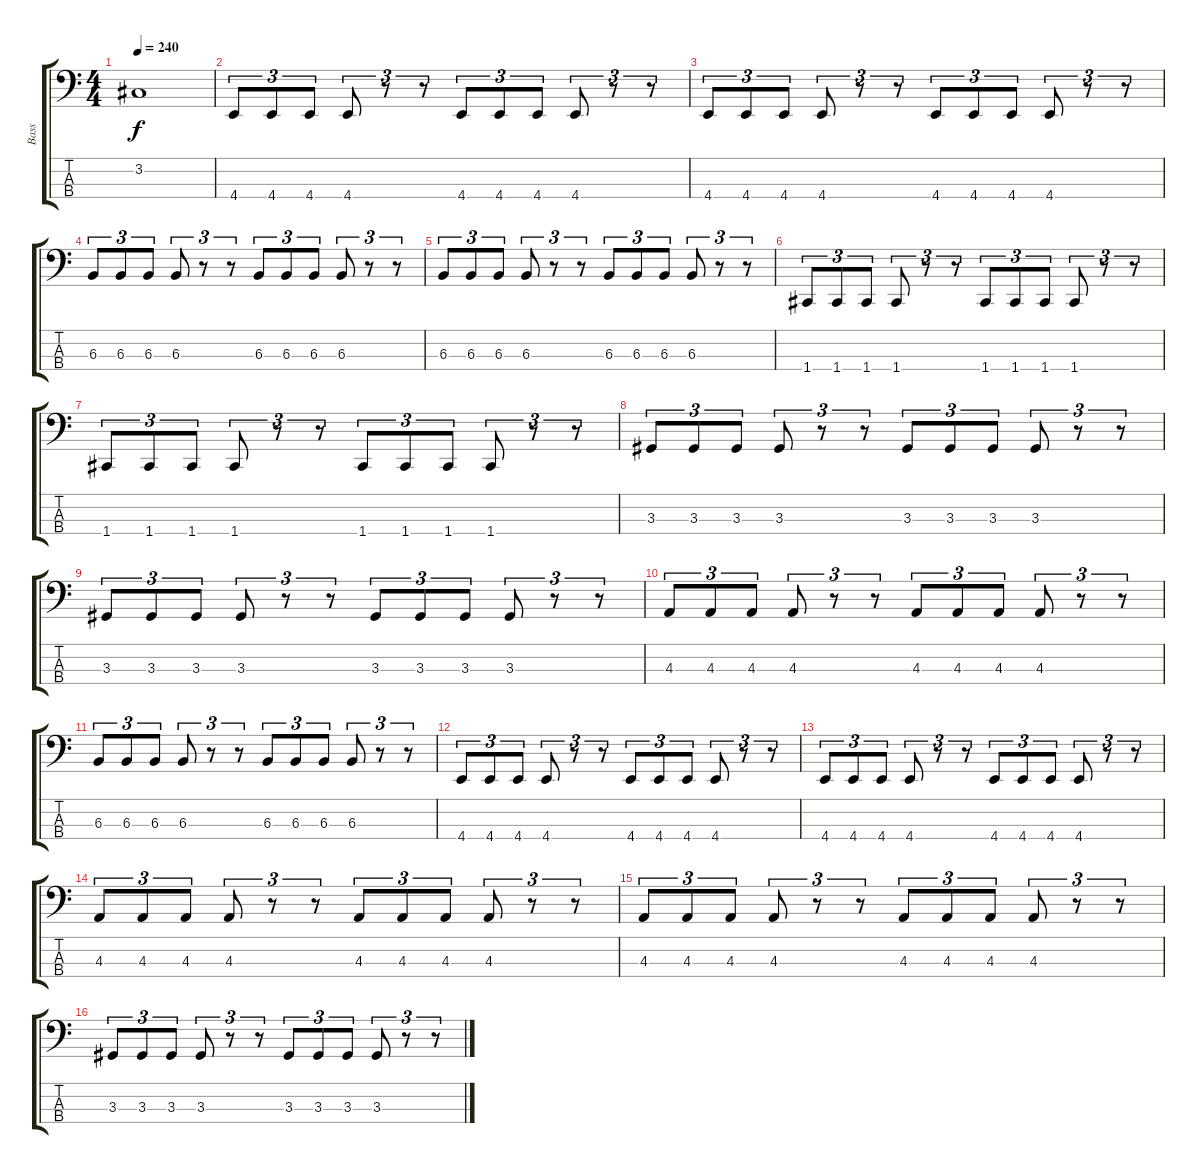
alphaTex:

\track ("Bass" "Bass") {instrument electricbasspick}
\staff {score tabs}
\tuning (Eb2 Bb1 F1 C1) {hide}
\ts (4 4)
\tempo 240
\clef f4
\ks c
3.2{t}.1{dy f} |
4.4.8{tu (3 2)} 4.4.8{tu (3 2)} 4.4.8{tu (3 2)} 4.4.8{tu (3 2)} r.8{tu (3 2)} r.8{tu (3 2)} 4.4.8{tu (3 2)} 4.4.8{tu (3 2)} 4.4.8{tu (3 2)} 4.4.8{tu (3 2)} r.8{tu (3 2)} r.8{tu (3 2)} |
4.4.8{tu (3 2)} 4.4.8{tu (3 2)} 4.4.8{tu (3 2)} 4.4.8{tu (3 2)} r.8{tu (3 2)} r.8{tu (3 2)} 4.4.8{tu (3 2)} 4.4.8{tu (3 2)} 4.4.8{tu (3 2)} 4.4.8{tu (3 2)} r.8{tu (3 2)} r.8{tu (3 2)} |
6.3.8{tu (3 2)} 6.3.8{tu (3 2)} 6.3.8{tu (3 2)} 6.3.8{tu (3 2)} r.8{tu (3 2)} r.8{tu (3 2)} 6.3.8{tu (3 2)} 6.3.8{tu (3 2)} 6.3.8{tu (3 2)} 6.3.8{tu (3 2)} r.8{tu (3 2)} r.8{tu (3 2)} |
6.3.8{tu (3 2)} 6.3.8{tu (3 2)} 6.3.8{tu (3 2)} 6.3.8{tu (3 2)} r.8{tu (3 2)} r.8{tu (3 2)} 6.3.8{tu (3 2)} 6.3.8{tu (3 2)} 6.3.8{tu (3 2)} 6.3.8{tu (3 2)} r.8{tu (3 2)} r.8{tu (3 2)} |
1.4.8{tu (3 2)} 1.4.8{tu (3 2)} 1.4.8{tu (3 2)} 1.4.8{tu (3 2)} r.8{tu (3 2)} r.8{tu (3 2)} 1.4.8{tu (3 2)} 1.4.8{tu (3 2)} 1.4.8{tu (3 2)} 1.4.8{tu (3 2)} r.8{tu (3 2)} r.8{tu (3 2)} |
1.4.8{tu (3 2)} 1.4.8{tu (3 2)} 1.4.8{tu (3 2)} 1.4.8{tu (3 2)} r.8{tu (3 2)} r.8{tu (3 2)} 1.4.8{tu (3 2)} 1.4.8{tu (3 2)} 1.4.8{tu (3 2)} 1.4.8{tu (3 2)} r.8{tu (3 2)} r.8{tu (3 2)} |
3.3.8{tu (3 2)} 3.3.8{tu (3 2)} 3.3.8{tu (3 2)} 3.3.8{tu (3 2)} r.8{tu (3 2)} r.8{tu (3 2)} 3.3.8{tu (3 2)} 3.3.8{tu (3 2)} 3.3.8{tu (3 2)} 3.3.8{tu (3 2)} r.8{tu (3 2)} r.8{tu (3 2)} |
3.3.8{tu (3 2)} 3.3.8{tu (3 2)} 3.3.8{tu (3 2)} 3.3.8{tu (3 2)} r.8{tu (3 2)} r.8{tu (3 2)} 3.3.8{tu (3 2)} 3.3.8{tu (3 2)} 3.3.8{tu (3 2)} 3.3.8{tu (3 2)} r.8{tu (3 2)} r.8{tu (3 2)} |
4.3.8{tu (3 2)} 4.3.8{tu (3 2)} 4.3.8{tu (3 2)} 4.3.8{tu (3 2)} r.8{tu (3 2)} r.8{tu (3 2)} 4.3.8{tu (3 2)} 4.3.8{tu (3 2)} 4.3.8{tu (3 2)} 4.3.8{tu (3 2)} r.8{tu (3 2)} r.8{tu (3 2)} |
6.3.8{tu (3 2)} 6.3.8{tu (3 2)} 6.3.8{tu (3 2)} 6.3.8{tu (3 2)} r.8{tu (3 2)} r.8{tu (3 2)} 6.3.8{tu (3 2)} 6.3.8{tu (3 2)} 6.3.8{tu (3 2)} 6.3.8{tu (3 2)} r.8{tu (3 2)} r.8{tu (3 2)} |
4.4.8{tu (3 2)} 4.4.8{tu (3 2)} 4.4.8{tu (3 2)} 4.4.8{tu (3 2)} r.8{tu (3 2)} r.8{tu (3 2)} 4.4.8{tu (3 2)} 4.4.8{tu (3 2)} 4.4.8{tu (3 2)} 4.4.8{tu (3 2)} r.8{tu (3 2)} r.8{tu (3 2)} |
4.4.8{tu (3 2)} 4.4.8{tu (3 2)} 4.4.8{tu (3 2)} 4.4.8{tu (3 2)} r.8{tu (3 2)} r.8{tu (3 2)} 4.4.8{tu (3 2)} 4.4.8{tu (3 2)} 4.4.8{tu (3 2)} 4.4.8{tu (3 2)} r.8{tu (3 2)} r.8{tu (3 2)} |
4.3.8{tu (3 2)} 4.3.8{tu (3 2)} 4.3.8{tu (3 2)} 4.3.8{tu (3 2)} r.8{tu (3 2)} r.8{tu (3 2)} 4.3.8{tu (3 2)} 4.3.8{tu (3 2)} 4.3.8{tu (3 2)} 4.3.8{tu (3 2)} r.8{tu (3 2)} r.8{tu (3 2)} |
4.3.8{tu (3 2)} 4.3.8{tu (3 2)} 4.3.8{tu (3 2)} 4.3.8{tu (3 2)} r.8{tu (3 2)} r.8{tu (3 2)} 4.3.8{tu (3 2)} 4.3.8{tu (3 2)} 4.3.8{tu (3 2)} 4.3.8{tu (3 2)} r.8{tu (3 2)} r.8{tu (3 2)} |
3.3.8{tu (3 2)} 3.3.8{tu (3 2)} 3.3.8{tu (3 2)} 3.3.8{tu (3 2)} r.8{tu (3 2)} r.8{tu (3 2)} 3.3.8{tu (3 2)} 3.3.8{tu (3 2)} 3.3.8{tu (3 2)} 3.3.8{tu (3 2)} r.8{tu (3 2)} r.8{tu (3 2)}
